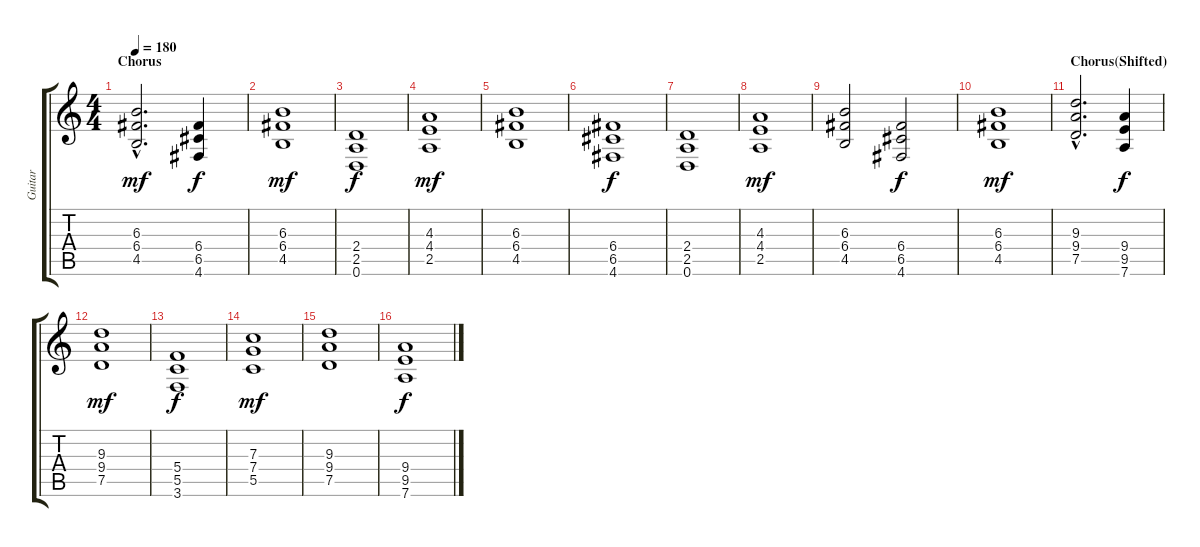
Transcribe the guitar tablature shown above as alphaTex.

\track ("Guitar" "Guitar") {instrument distortionguitar}
\staff {score tabs}
\tuning (D4 A3 F3 C3 G2 D2) {hide}
\ts (4 4)
\section ("" "Chorus")
\tempo 180
\clef g2
\ks c
(6.3{hac} 6.4{hac} 4.5{hac}).2{d dy mf} (6.4 6.5 4.6).4{dy f} |
(6.3 6.4 4.5).1{dy mf} |
(2.4 2.5 0.6).1{dy f} |
(4.3 4.4 2.5).1{dy mf} |
(6.3 6.4 4.5).1 |
(6.4 6.5 4.6).1{dy f} |
(2.4 2.5 0.6).1 |
(4.3 4.4 2.5).1{dy mf} |
(6.3 6.4 4.5).2 (6.4 6.5 4.6).2{dy f} |
(6.3 6.4 4.5).1{dy mf} |
\section ("" "Chorus(Shifted)")
(9.3{hac} 9.4{hac} 7.5{hac}).2{d} (9.4 9.5 7.6).4{dy f} |
(9.3 9.4 7.5).1{dy mf} |
(5.4 5.5 3.6).1{dy f} |
(7.3 7.4 5.5).1{dy mf} |
(9.3 9.4 7.5).1 |
(9.4 9.5 7.6).1{dy f}
